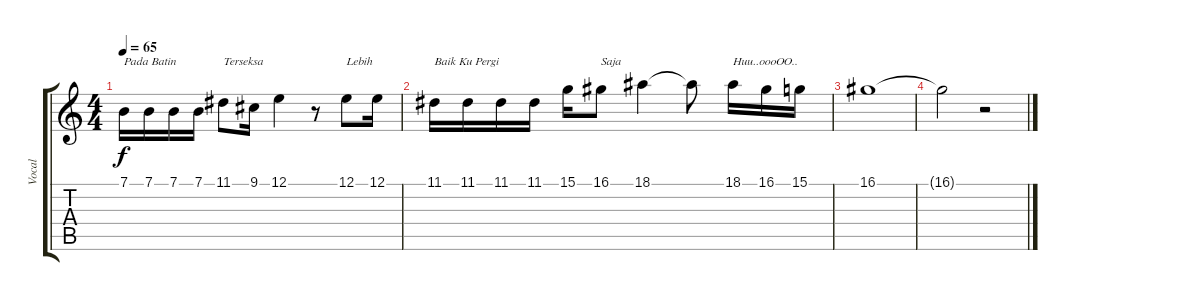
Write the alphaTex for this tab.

\track ("Vocal" "Vocal") {instrument lead1square}
\staff {score tabs}
\tuning (E4 B3 G3 D3 A2 E2) {hide}
\ts (4 4)
\tempo 65
\clef g2
\ks c
7.1.16{txt "Pada Batin" dy f} 7.1.16 7.1.16 7.1.16 11.1.8{txt "Terseksa"} 9.1.16 12.1.4 r.8 12.1.8{txt "Lebih"} 12.1.16 |
11.1.16{txt "Baik Ku Pergi"} 11.1.16 11.1.16 11.1.16 15.1.16 16.1.8{txt "Saja"} 18.1.4 18.1{t}.8 18.1.16{txt "Huu..oooOO.."} 16.1.16 15.1.16 |
16.1.1 |
16.1{t}.2 r.2
